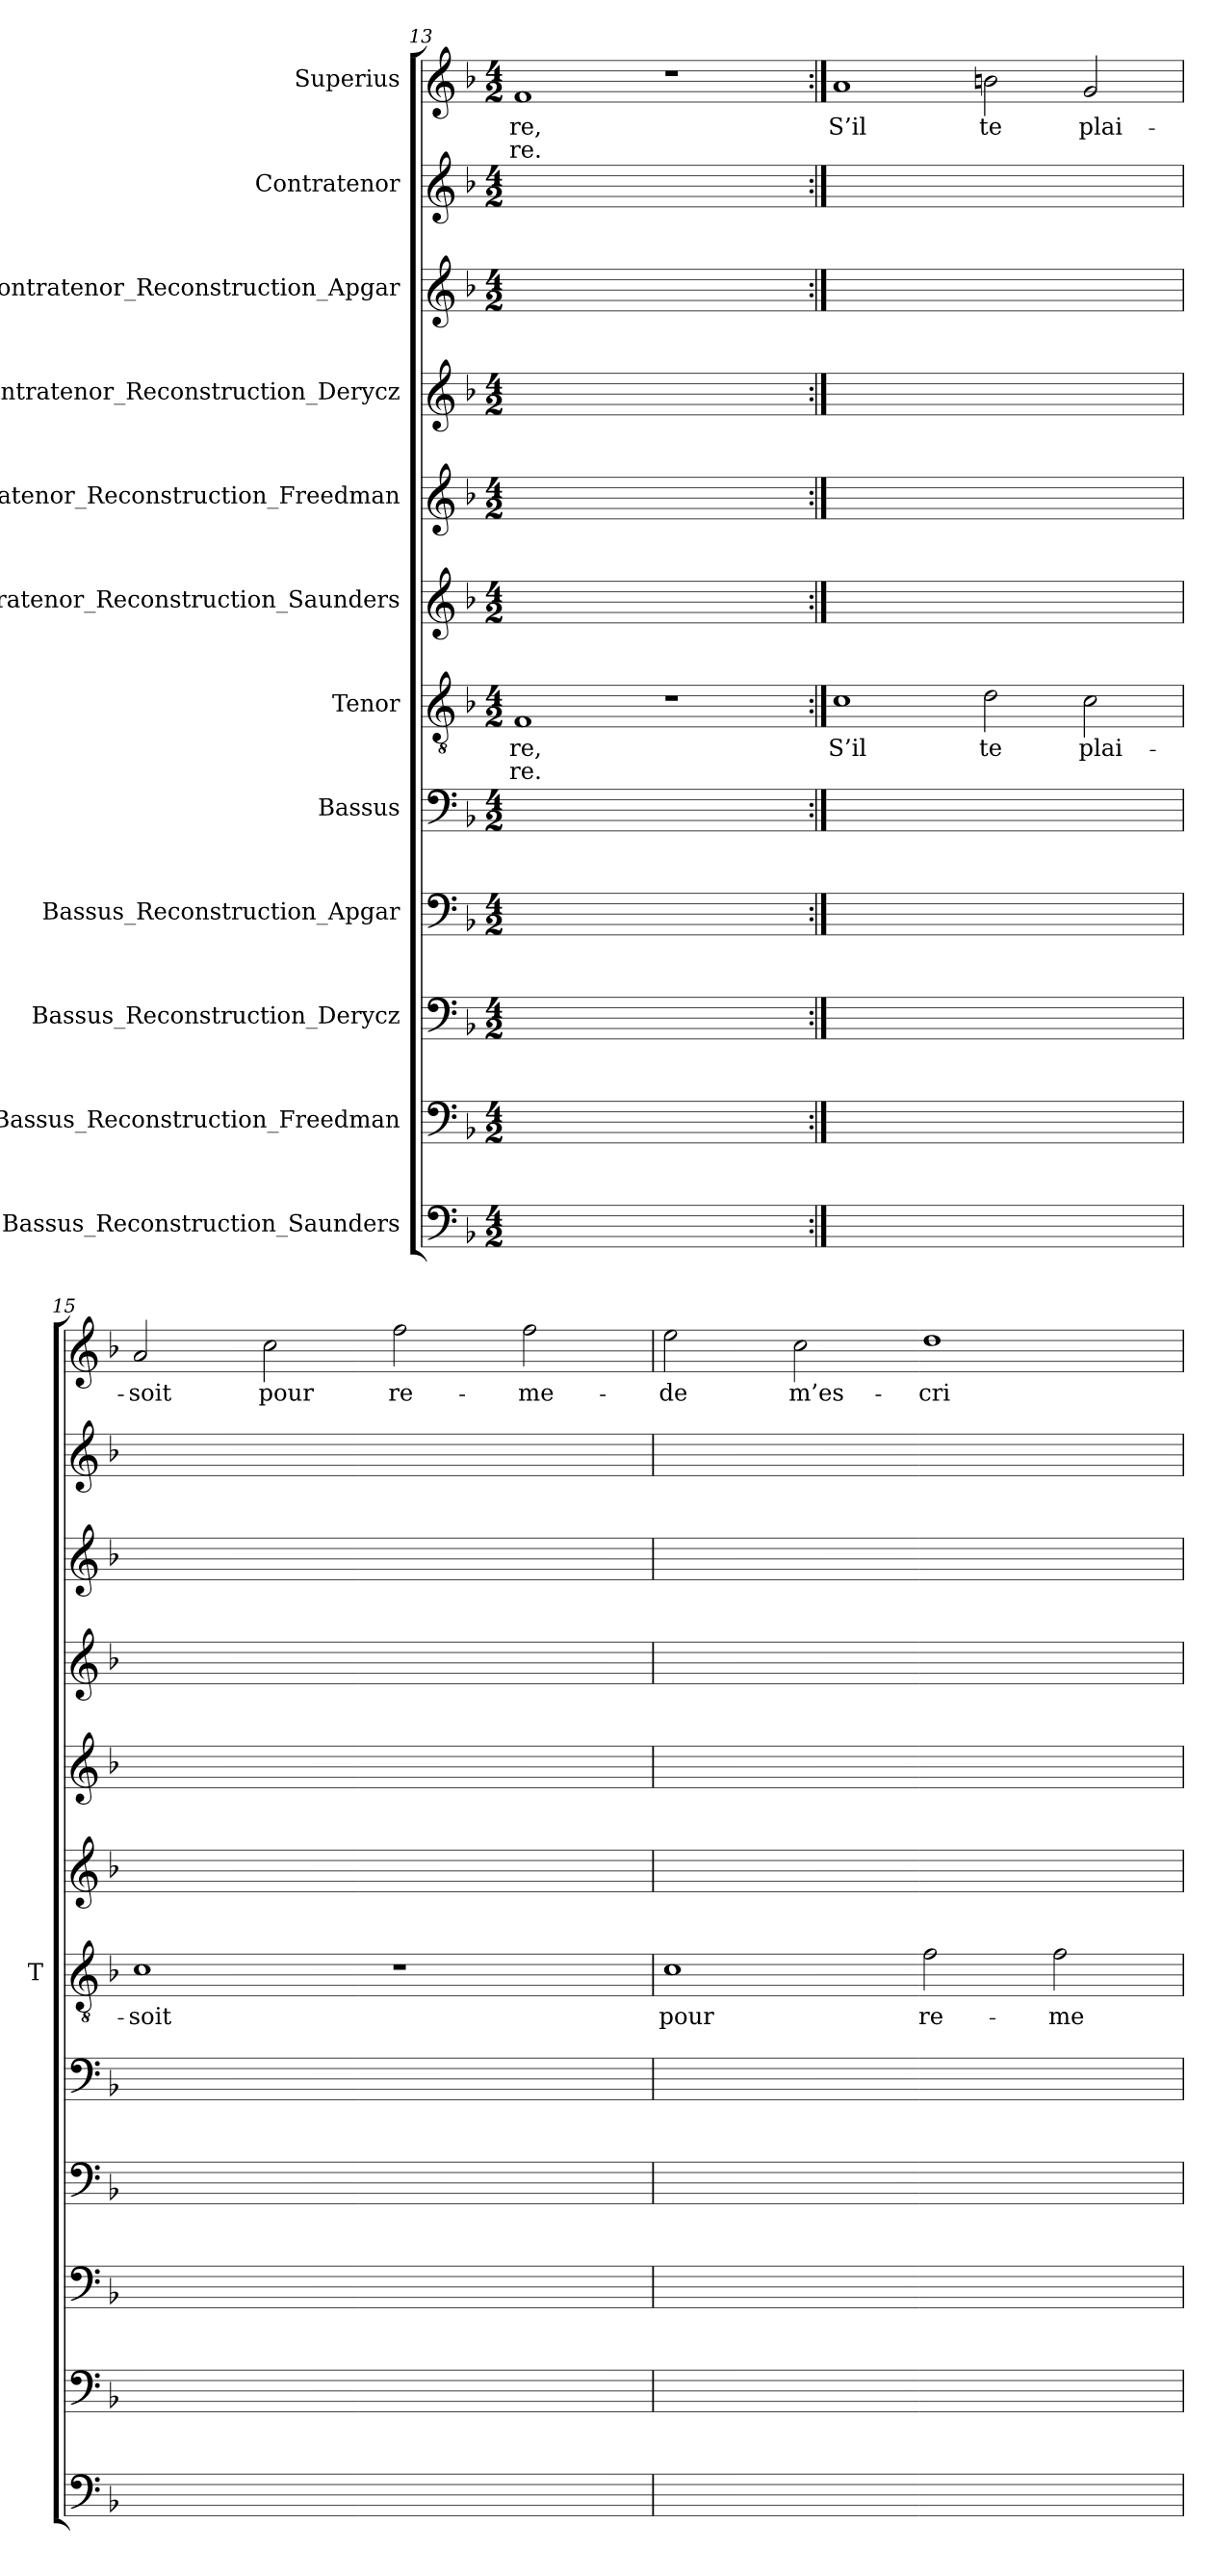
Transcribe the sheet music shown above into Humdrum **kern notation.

**kern	**kern	**kern	**kern	**kern	**kern	**text	**text	**kern	**kern	**kern	**kern	**kern	**kern	**text	**text
*part12	*part11	*part10	*part9	*part8	*part7	*part7	*part7	*part6	*part5	*part4	*part3	*part2	*part1	*part1	*part1
*staff12	*staff11	*staff10	*staff9	*staff8	*staff7	*staff7	*staff7	*staff6	*staff5	*staff4	*staff3	*staff2	*staff1	*staff1	*staff1
*I"Bassus_Reconstruction_Saunders	*I"Bassus_Reconstruction_Freedman	*I"Bassus_Reconstruction_Derycz	*I"Bassus_Reconstruction_Apgar	*I"Bassus	*I"Tenor	*	*	*I"Contratenor_Reconstruction_Saunders	*I"Contratenor_Reconstruction_Freedman	*I"Contratenor_Reconstruction_Derycz	*I"Contratenor_Reconstruction_Apgar	*I"Contratenor	*I"Superius	*	*
*	*	*	*	*	*I'T	*	*	*	*	*	*	*	*	*	*
*clefF4	*clefF4	*clefF4	*clefF4	*clefF4	*clefGv2	*	*	*clefG2	*clefG2	*clefG2	*clefG2	*clefG2	*clefG2	*	*
*k[b-]	*k[b-]	*k[b-]	*k[b-]	*k[b-]	*k[b-]	*	*	*k[b-]	*k[b-]	*k[b-]	*k[b-]	*k[b-]	*k[b-]	*	*
*M4/2	*M4/2	*M4/2	*M4/2	*M4/2	*M4/2	*	*	*M4/2	*M4/2	*M4/2	*M4/2	*M4/2	*M4/2	*	*
=13	=13	=13	=13	=13	=13	=13	=13	=13	=13	=13	=13	=13	=13	=13	=13
0ryy	0ryy	0ryy	0ryy	0ryy	1F	-re,	-re.	0ryy	0ryy	0ryy	0ryy	0ryy	1f	-re,	-re.
.	.	.	.	.	1r	.	.	.	.	.	.	.	1r	.	.
=14:|!	=14:|!	=14:|!	=14:|!	=14:|!	=14:|!	=14:|!	=14:|!	=14:|!	=14:|!	=14:|!	=14:|!	=14:|!	=14:|!	=14:|!	=14:|!
0ryy	0ryy	0ryy	0ryy	0ryy	1c	-S’il	.	0ryy	0ryy	0ryy	0ryy	0ryy	1a	-S’il	.
.	.	.	.	.	2d	-te	.	.	.	.	.	.	2bn	-te	.
.	.	.	.	.	2c	plai-	.	.	.	.	.	.	2g	plai-	.
=15	=15	=15	=15	=15	=15	=15	=15	=15	=15	=15	=15	=15	=15	=15	=15
0ryy	0ryy	0ryy	0ryy	0ryy	1c	-soit	.	0ryy	0ryy	0ryy	0ryy	0ryy	2a	-soit	.
.	.	.	.	.	.	.	.	.	.	.	.	.	2cc	-pour	.
.	.	.	.	.	1r	.	.	.	.	.	.	.	2ff	re-	.
.	.	.	.	.	.	.	.	.	.	.	.	.	2ff	me-	.
=16	=16	=16	=16	=16	=16	=16	=16	=16	=16	=16	=16	=16	=16	=16	=16
0ryy	0ryy	0ryy	0ryy	0ryy	1c	-pour	.	0ryy	0ryy	0ryy	0ryy	0ryy	2ee	-de	.
.	.	.	.	.	.	.	.	.	.	.	.	.	2cc	m’es-	.
.	.	.	.	.	2f	re-	.	.	.	.	.	.	1dd	cri-	.
.	.	.	.	.	2f	me-	.	.	.	.	.	.	.	.	.
=	=	=	=	=	=	=	=	=	=	=	=	=	=	=	=
*-	*-	*-	*-	*-	*-	*-	*-	*-	*-	*-	*-	*-	*-	*-	*-
